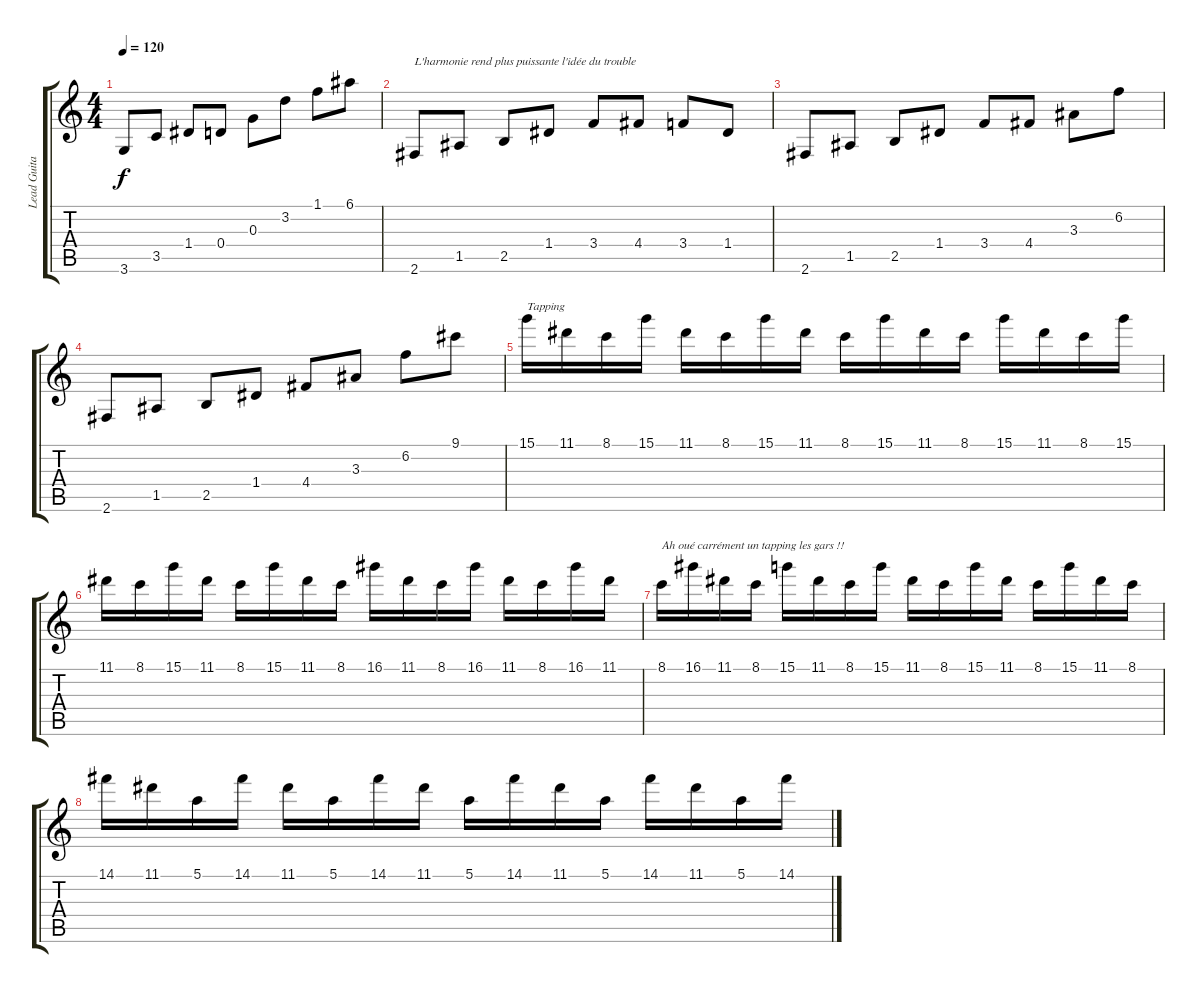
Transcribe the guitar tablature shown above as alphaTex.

\track ("Lead Guitars" "Lead Guita") {instrument overdrivenguitar}
\staff {score tabs}
\tuning (E4 B3 G3 D3 A2 E2) {hide}
\ts (4 4)
\tempo 120
\clef g2
\ks c
3.6.8{dy f} 3.5.8 1.4.8 0.4.8 0.3.8 3.2.8 1.1.8 6.1.8 |
2.6.8{txt "L'harmonie rend plus puissante l'idée du trouble"} 1.5.8 2.5.8 1.4.8 3.4.8 4.4.8 3.4.8 1.4.8 |
2.6.8 1.5.8 2.5.8 1.4.8 3.4.8 4.4.8 3.3.8 6.2.8 |
2.6.8 1.5.8 2.5.8 1.4.8 4.4.8 3.3.8 6.2.8 9.1.8 |
15.1.16{txt "Tapping"} 11.1.16 8.1.16 15.1.16 11.1.16 8.1.16 15.1.16 11.1.16 8.1.16 15.1.16 11.1.16 8.1.16 15.1.16 11.1.16 8.1.16 15.1.16 |
11.1.16 8.1.16 15.1.16 11.1.16 8.1.16 15.1.16 11.1.16 8.1.16 16.1.16 11.1.16 8.1.16 16.1.16 11.1.16 8.1.16 16.1.16 11.1.16 |
8.1.16{txt "Ah oué carrément un tapping les gars !!"} 16.1.16 11.1.16 8.1.16 15.1.16 11.1.16 8.1.16 15.1.16 11.1.16 8.1.16 15.1.16 11.1.16 8.1.16 15.1.16 11.1.16 8.1.16 |
14.1.16 11.1.16 5.1.16 14.1.16 11.1.16 5.1.16 14.1.16 11.1.16 5.1.16 14.1.16 11.1.16 5.1.16 14.1.16 11.1.16 5.1.16 14.1.16
